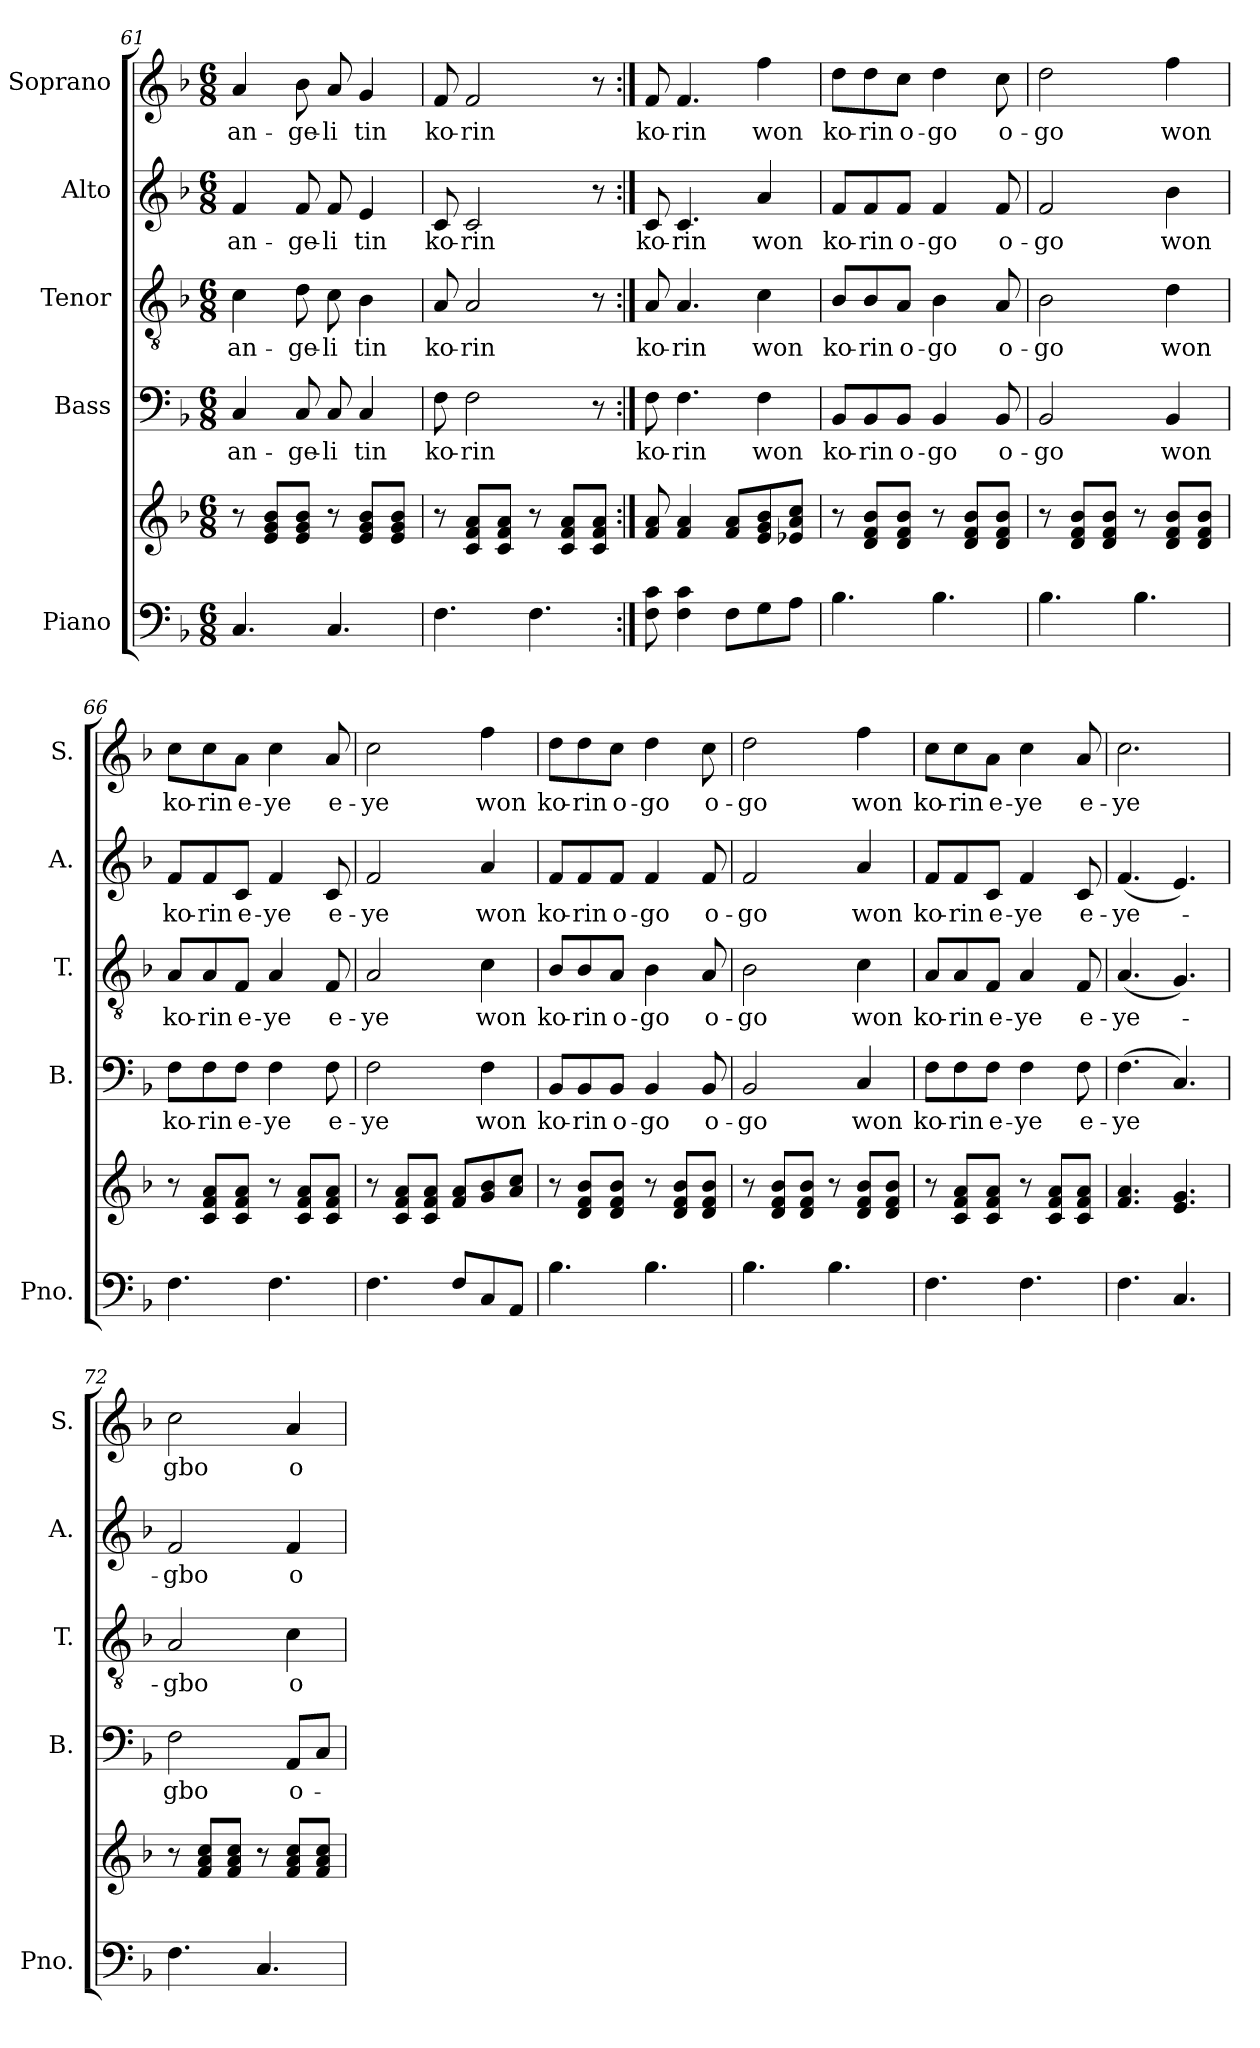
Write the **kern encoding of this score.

**kern	**kern	**kern	**text	**kern	**text	**kern	**text	**kern	**text
*part5	*part5	*part4	*part4	*part3	*part3	*part2	*part2	*part1	*part1
*staff6	*staff5	*staff4	*staff4	*staff3	*staff3	*staff2	*staff2	*staff1	*staff1
*I"Piano	*	*I"Bass	*	*I"Tenor	*	*I"Alto	*	*I"Soprano	*
*I'Pno.	*	*I'B.	*	*I'T.	*	*I'A.	*	*I'S.	*
*clefF4	*clefG2	*clefF4	*	*clefGv2	*	*clefG2	*	*clefG2	*
*k[b-]	*k[b-]	*k[b-]	*	*k[b-]	*	*k[b-]	*	*k[b-]	*
*M6/8	*M6/8	*M6/8	*	*M6/8	*	*M6/8	*	*M6/8	*
=61	=61	=61	=61	=61	=61	=61	=61	=61	=61
!	!	!	!LO:LY:b	!	!LO:LY:b	!	!LO:LY:b	!	!LO:LY:b
4.C/	8r	4C/	an-	4c\	an-	4f/	an-	4a/	an-
.	8e/ 8g/ 8b-/L	.	.	.	.	.	.	.	.
!	!	!	!LO:LY:b	!	!LO:LY:b	!	!LO:LY:b	!	!LO:LY:b
.	8e/ 8g/ 8b-/J	8C/	-ge-	8d\	-ge-	8f/	-ge-	8b-\	-ge-
!	!	!	!LO:LY:b	!	!LO:LY:b	!	!LO:LY:b	!	!LO:LY:b
4.C/	8r	8C/	-li	8c\	-li	8f/	-li	8a/	-li
!	!	!	!LO:LY:b	!	!LO:LY:b	!	!LO:LY:b	!	!LO:LY:b
.	8e/ 8g/ 8b-/L	4C/	tin	4B-\	tin	4e/	tin	4g/	tin
.	8e/ 8g/ 8b-/J	.	.	.	.	.	.	.	.
!!LO:LB:g=z
=62	=62	=62	=62	=62	=62	=62	=62	=62	=62
!	!	!	!LO:LY:b	!	!LO:LY:b	!	!LO:LY:b	!	!LO:LY:b
4.F\	8r	8F\	ko-	8A/	ko-	8c/	ko-	8f/	ko-
!	!	!	!LO:LY:b	!	!LO:LY:b	!	!LO:LY:b	!	!LO:LY:b
.	8c/ 8f/ 8a/L	2F\	-rin	2A/	-rin	2c/	-rin	2f/	-rin
.	8c/ 8f/ 8a/J	.	.	.	.	.	.	.	.
4.F\	8r	.	.	.	.	.	.	.	.
.	8c/ 8f/ 8a/L	.	.	.	.	.	.	.	.
.	8c/ 8f/ 8a/J	8r	.	8r	.	8r	.	8r	.
=63:|!	=63:|!	=63:|!	=63:|!	=63:|!	=63:|!	=63:|!	=63:|!	=63:|!	=63:|!
!	!	!	!LO:LY:b	!	!LO:LY:b	!	!LO:LY:b	!	!LO:LY:b
8F\ 8c\	8f/ 8a/	8F\	ko-	8A/	ko-	8c/	ko-	8f/	ko-
!	!	!	!LO:LY:b	!	!LO:LY:b	!	!LO:LY:b	!	!LO:LY:b
4F\ 4c\	4f/ 4a/	4.F\	-rin	4.A/	-rin	4.c/	-rin	4.f/	-rin
8F\L	8f/ 8a/L	.	.	.	.	.	.	.	.
!	!	!	!LO:LY:b	!	!LO:LY:b	!	!LO:LY:b	!	!LO:LY:b
8G\	8e/ 8g/ 8b-/	4F\	won	4c\	won	4a/	won	4ff\	won
8A\J	8e-X/ 8a/ 8cc/J	.	.	.	.	.	.	.	.
=64	=64	=64	=64	=64	=64	=64	=64	=64	=64
!	!	!	!LO:LY:b	!	!LO:LY:b	!	!LO:LY:b	!	!LO:LY:b
4.B-\	8r	8BB-/L	ko-	8B-/L	ko-	8f/L	ko-	8dd\L	ko-
!	!	!	!LO:LY:b	!	!LO:LY:b	!	!LO:LY:b	!	!LO:LY:b
.	8d/ 8f/ 8b-/L	8BB-/	-rin	8B-/	-rin	8f/	-rin	8dd\	-rin
!	!	!	!LO:LY:b	!	!LO:LY:b	!	!LO:LY:b	!	!LO:LY:b
.	8d/ 8f/ 8b-/J	8BB-/J	o-	8A/J	o-	8f/J	o-	8cc\J	o-
!	!	!	!LO:LY:b	!	!LO:LY:b	!	!LO:LY:b	!	!LO:LY:b
4.B-\	8r	4BB-/	-go	4B-\	-go	4f/	-go	4dd\	-go
.	8d/ 8f/ 8b-/L	.	.	.	.	.	.	.	.
!	!	!	!LO:LY:b	!	!LO:LY:b	!	!LO:LY:b	!	!LO:LY:b
.	8d/ 8f/ 8b-/J	8BB-/	o-	8A/	o-	8f/	o-	8cc\	o-
=65	=65	=65	=65	=65	=65	=65	=65	=65	=65
!	!	!	!LO:LY:b	!	!LO:LY:b	!	!LO:LY:b	!	!LO:LY:b
4.B-\	8r	2BB-/	-go	2B-\	-go	2f/	-go	2dd\	-go
.	8d/ 8f/ 8b-/L	.	.	.	.	.	.	.	.
.	8d/ 8f/ 8b-/J	.	.	.	.	.	.	.	.
4.B-\	8r	.	.	.	.	.	.	.	.
!	!	!	!LO:LY:b	!	!LO:LY:b	!	!LO:LY:b	!	!LO:LY:b
.	8d/ 8f/ 8b-/L	4BB-/	won	4d\	won	4b-\	won	4ff\	won
.	8d/ 8f/ 8b-/J	.	.	.	.	.	.	.	.
=66	=66	=66	=66	=66	=66	=66	=66	=66	=66
!	!	!	!LO:LY:b	!	!LO:LY:b	!	!LO:LY:b	!	!LO:LY:b
4.F\	8r	8F\L	ko-	8A/L	ko-	8f/L	ko-	8cc\L	ko-
!	!	!	!LO:LY:b	!	!LO:LY:b	!	!LO:LY:b	!	!LO:LY:b
.	8c/ 8f/ 8a/L	8F\	-rin	8A/	-rin	8f/	-rin	8cc\	-rin
!	!	!	!LO:LY:b	!	!LO:LY:b	!	!LO:LY:b	!	!LO:LY:b
.	8c/ 8f/ 8a/J	8F\J	e-	8F/J	e-	8c/J	e-	8a\J	e-
!	!	!	!LO:LY:b	!	!LO:LY:b	!	!LO:LY:b	!	!LO:LY:b
4.F\	8r	4F\	-ye	4A/	-ye	4f/	-ye	4cc\	-ye
.	8c/ 8f/ 8a/L	.	.	.	.	.	.	.	.
!	!	!	!LO:LY:b	!	!LO:LY:b	!	!LO:LY:b	!	!LO:LY:b
.	8c/ 8f/ 8a/J	8F\	e-	8F/	e-	8c/	e-	8a/	e-
=67	=67	=67	=67	=67	=67	=67	=67	=67	=67
!	!	!	!LO:LY:b	!	!LO:LY:b	!	!LO:LY:b	!	!LO:LY:b
4.F\	8r	2F\	-ye	2A/	-ye	2f/	-ye	2cc\	-ye
.	8c/ 8f/ 8a/L	.	.	.	.	.	.	.	.
.	8c/ 8f/ 8a/J	.	.	.	.	.	.	.	.
8F/L	8f/ 8a/L	.	.	.	.	.	.	.	.
!	!	!	!LO:LY:b	!	!LO:LY:b	!	!LO:LY:b	!	!LO:LY:b
8C/	8g/ 8b-/	4F\	won	4c\	won	4a/	won	4ff\	won
8AA/J	8a/ 8cc/J	.	.	.	.	.	.	.	.
=68	=68	=68	=68	=68	=68	=68	=68	=68	=68
!	!	!	!LO:LY:b	!	!LO:LY:b	!	!LO:LY:b	!	!LO:LY:b
4.B-\	8r	8BB-/L	ko-	8B-/L	ko-	8f/L	ko-	8dd\L	ko-
!	!	!	!LO:LY:b	!	!LO:LY:b	!	!LO:LY:b	!	!LO:LY:b
.	8d/ 8f/ 8b-/L	8BB-/	-rin	8B-/	-rin	8f/	-rin	8dd\	-rin
!	!	!	!LO:LY:b	!	!LO:LY:b	!	!LO:LY:b	!	!LO:LY:b
.	8d/ 8f/ 8b-/J	8BB-/J	o-	8A/J	o-	8f/J	o-	8cc\J	o-
!	!	!	!LO:LY:b	!	!LO:LY:b	!	!LO:LY:b	!	!LO:LY:b
4.B-\	8r	4BB-/	-go	4B-\	-go	4f/	-go	4dd\	-go
.	8d/ 8f/ 8b-/L	.	.	.	.	.	.	.	.
!	!	!	!LO:LY:b	!	!LO:LY:b	!	!LO:LY:b	!	!LO:LY:b
.	8d/ 8f/ 8b-/J	8BB-/	o-	8A/	o-	8f/	o-	8cc\	o-
!!LO:PB:g=z
=69	=69	=69	=69	=69	=69	=69	=69	=69	=69
!	!	!	!LO:LY:b	!	!LO:LY:b	!	!LO:LY:b	!	!LO:LY:b
4.B-\	8r	2BB-/	-go	2B-\	-go	2f/	-go	2dd\	-go
.	8d/ 8f/ 8b-/L	.	.	.	.	.	.	.	.
.	8d/ 8f/ 8b-/J	.	.	.	.	.	.	.	.
4.B-\	8r	.	.	.	.	.	.	.	.
!	!	!	!LO:LY:b	!	!LO:LY:b	!	!LO:LY:b	!	!LO:LY:b
.	8d/ 8f/ 8b-/L	4C/	won	4c\	won	4a/	won	4ff\	won
.	8d/ 8f/ 8b-/J	.	.	.	.	.	.	.	.
=70	=70	=70	=70	=70	=70	=70	=70	=70	=70
!	!	!	!LO:LY:b	!	!LO:LY:b	!	!LO:LY:b	!	!LO:LY:b
4.F\	8r	8F\L	ko-	8A/L	ko-	8f/L	ko-	8cc\L	ko-
!	!	!	!LO:LY:b	!	!LO:LY:b	!	!LO:LY:b	!	!LO:LY:b
.	8c/ 8f/ 8a/L	8F\	-rin	8A/	-rin	8f/	-rin	8cc\	-rin
!	!	!	!LO:LY:b	!	!LO:LY:b	!	!LO:LY:b	!	!LO:LY:b
.	8c/ 8f/ 8a/J	8F\J	e-	8F/J	e-	8c/J	e-	8a\J	e-
!	!	!	!LO:LY:b	!	!LO:LY:b	!	!LO:LY:b	!	!LO:LY:b
4.F\	8r	4F\	-ye	4A/	-ye	4f/	-ye	4cc\	-ye
.	8c/ 8f/ 8a/L	.	.	.	.	.	.	.	.
!	!	!	!LO:LY:b	!	!LO:LY:b	!	!LO:LY:b	!	!LO:LY:b
.	8c/ 8f/ 8a/J	8F\	e-	8F/	e-	8c/	e-	8a/	e-
=71	=71	=71	=71	=71	=71	=71	=71	=71	=71
!	!	!	!LO:LY:b	!	!LO:LY:b	!	!LO:LY:b	!	!LO:LY:b
4.F\	4.f/ 4.a/	(>4.F\	-ye	(<4.A/	-ye-	(<4.f/	-ye-	2.cc\	-ye
4.C/	4.e/ 4.g/	4.C/)	.	4.G/)	.	4.e/)	.	.	.
=72	=72	=72	=72	=72	=72	=72	=72	=72	=72
!	!	!	!LO:LY:b	!	!LO:LY:b	!	!LO:LY:b	!	!LO:LY:b
4.F\	8r	2F\	gbo	2A/	-gbo	2f/	-gbo	2cc\	gbo
.	8f/ 8a/ 8cc/L	.	.	.	.	.	.	.	.
.	8f/ 8a/ 8cc/J	.	.	.	.	.	.	.	.
4.C/	8r	.	.	.	.	.	.	.	.
!	!	!	!LO:LY:b	!	!LO:LY:b	!	!LO:LY:b	!	!LO:LY:b
.	8f/ 8a/ 8cc/L	8AA/L	o-	4c\	o-	4f/	o-	4a/	o-
.	8f/ 8a/ 8cc/J	8C/J	.	.	.	.	.	.	.
=	=	=	=	=	=	=	=	=	=
*-	*-	*-	*-	*-	*-	*-	*-	*-	*-
